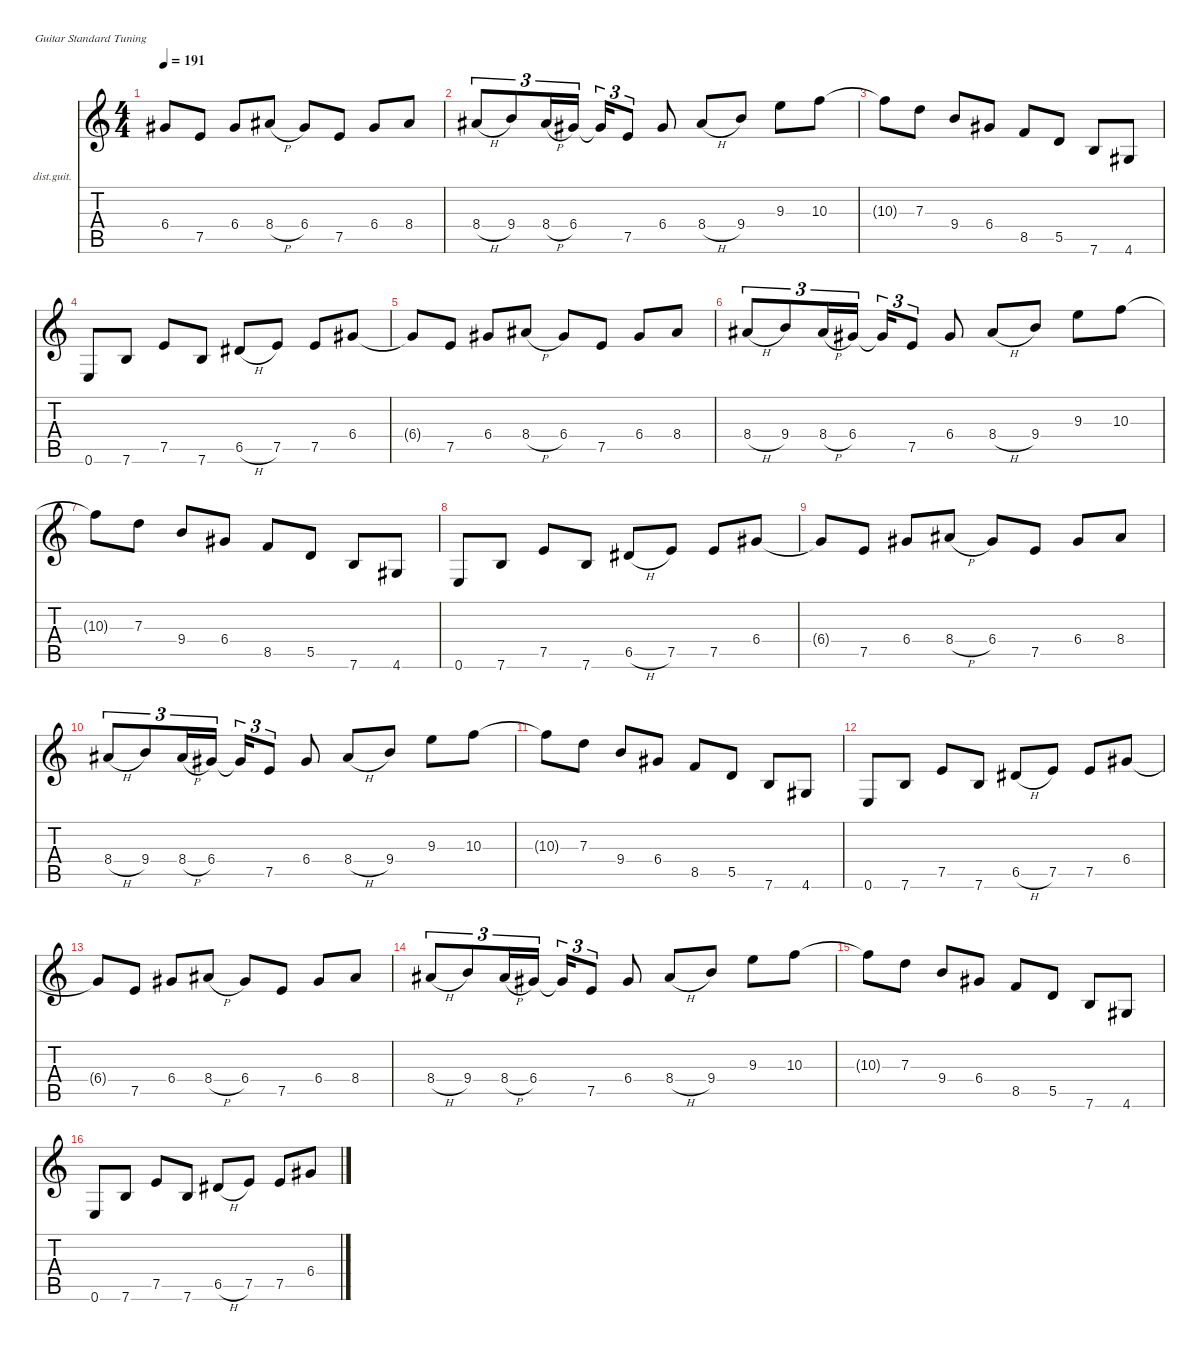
\defaultSystemsLayout 4
\hideDynamics
\bracketExtendMode nobrackets
\firstSystemTrackNameOrientation horizontal
\otherSystemsTrackNameOrientation horizontal
\track ("Guitar 1" "dist.guit.") {mute instrument distortionguitar}
\staff {score tabs}
\tuning (E4 B3 G3 D3 A2 E2)
\ts (4 4)
\tempo 191
\clef g2
\ks c
6.4{t acc #}.8{dy mf beam Up} 7.5.8{beam Up} 6.4{acc #}.8{beam Up} 8.4{h acc #}.8{beam Up} 6.4{acc #}.8{beam Up} 7.5.8{beam Up} 6.4{acc #}.8{beam Up} 8.4{acc #}.8{beam Up} |
8.4{h acc #}.8{tu (3 2) beam Up} 9.4.8{tu (3 2) beam Up} 8.4{h acc #}.16{tu (3 2) beam Up} 6.4{acc #}.16{tu (3 2) beam Up} 6.4{t acc #}.16{tu (3 2) beam Up} 7.5.8{tu (3 2) beam Up} 6.4{acc #}.8{beam Up} 8.4{h acc #}.8{beam Up} 9.4.8{beam Up} 9.3.8{beam Down} 10.3.8{beam Down} |
10.3{t}.8{beam Down} 7.3.8{beam Down} 9.4.8{beam Up} 6.4{acc #}.8{beam Up} 8.5.8{beam Up} 5.5.8{beam Up} 7.6.8{beam Up} 4.6{acc #}.8{beam Up} |
0.6.8{dy f beam Up} 7.6.8{dy mf beam Up} 7.5.8{beam Up} 7.6.8{beam Up} 6.5{h acc #}.8{beam Up} 7.5.8{beam Up} 7.5.8{dy f beam Up} 6.4{acc #}.8{dy mf beam Up} |
6.4{t acc #}.8{beam Up} 7.5.8{beam Up} 6.4{acc #}.8{beam Up} 8.4{h acc #}.8{beam Up} 6.4{acc #}.8{beam Up} 7.5.8{beam Up} 6.4{acc #}.8{beam Up} 8.4{acc #}.8{beam Up} |
8.4{h acc #}.8{tu (3 2) beam Up} 9.4.8{tu (3 2) beam Up} 8.4{h acc #}.16{tu (3 2) beam Up} 6.4{acc #}.16{tu (3 2) beam Up} 6.4{t acc #}.16{tu (3 2) beam Up} 7.5.8{tu (3 2) beam Up} 6.4{acc #}.8{beam Up} 8.4{h acc #}.8{beam Up} 9.4.8{beam Up} 9.3.8{beam Down} 10.3.8{beam Down} |
10.3{t}.8{beam Down} 7.3.8{beam Down} 9.4.8{beam Up} 6.4{acc #}.8{beam Up} 8.5.8{beam Up} 5.5.8{beam Up} 7.6.8{beam Up} 4.6{acc #}.8{beam Up} |
0.6.8{dy f beam Up} 7.6.8{dy mf beam Up} 7.5.8{beam Up} 7.6.8{beam Up} 6.5{h acc #}.8{beam Up} 7.5.8{beam Up} 7.5.8{dy f beam Up} 6.4{acc #}.8{dy mf beam Up} |
6.4{t acc #}.8{beam Up} 7.5.8{beam Up} 6.4{acc #}.8{beam Up} 8.4{h acc #}.8{beam Up} 6.4{acc #}.8{beam Up} 7.5.8{beam Up} 6.4{acc #}.8{beam Up} 8.4{acc #}.8{beam Up} |
8.4{h acc #}.8{tu (3 2) beam Up} 9.4.8{tu (3 2) beam Up} 8.4{h acc #}.16{tu (3 2) beam Up} 6.4{acc #}.16{tu (3 2) beam Up} 6.4{t acc #}.16{tu (3 2) beam Up} 7.5.8{tu (3 2) beam Up} 6.4{acc #}.8{beam Up} 8.4{h acc #}.8{beam Up} 9.4.8{beam Up} 9.3.8{beam Down} 10.3.8{beam Down} |
10.3{t}.8{beam Down} 7.3.8{beam Down} 9.4.8{beam Up} 6.4{acc #}.8{beam Up} 8.5.8{beam Up} 5.5.8{beam Up} 7.6.8{beam Up} 4.6{acc #}.8{beam Up} |
0.6.8{dy f beam Up} 7.6.8{dy mf beam Up} 7.5.8{beam Up} 7.6.8{beam Up} 6.5{h acc #}.8{beam Up} 7.5.8{beam Up} 7.5.8{dy f beam Up} 6.4{acc #}.8{dy mf beam Up} |
6.4{t acc #}.8{beam Up} 7.5.8{beam Up} 6.4{acc #}.8{beam Up} 8.4{h acc #}.8{beam Up} 6.4{acc #}.8{beam Up} 7.5.8{beam Up} 6.4{acc #}.8{beam Up} 8.4{acc #}.8{beam Up} |
8.4{h acc #}.8{tu (3 2) beam Up} 9.4.8{tu (3 2) beam Up} 8.4{h acc #}.16{tu (3 2) beam Up} 6.4{acc #}.16{tu (3 2) beam Up} 6.4{t acc #}.16{tu (3 2) beam Up} 7.5.8{tu (3 2) beam Up} 6.4{acc #}.8{beam Up} 8.4{h acc #}.8{beam Up} 9.4.8{beam Up} 9.3.8{beam Down} 10.3.8{beam Down} |
10.3{t}.8{beam Down} 7.3.8{beam Down} 9.4.8{beam Up} 6.4{acc #}.8{beam Up} 8.5.8{beam Up} 5.5.8{beam Up} 7.6.8{beam Up} 4.6{acc #}.8{beam Up} |
0.6.8{dy f beam Up} 7.6.8{dy mf beam Up} 7.5.8{beam Up} 7.6.8{beam Up} 6.5{h acc #}.8{beam Up} 7.5.8{beam Up} 7.5.8{dy f beam Up} 6.4{acc #}.8{dy mf beam Up}
